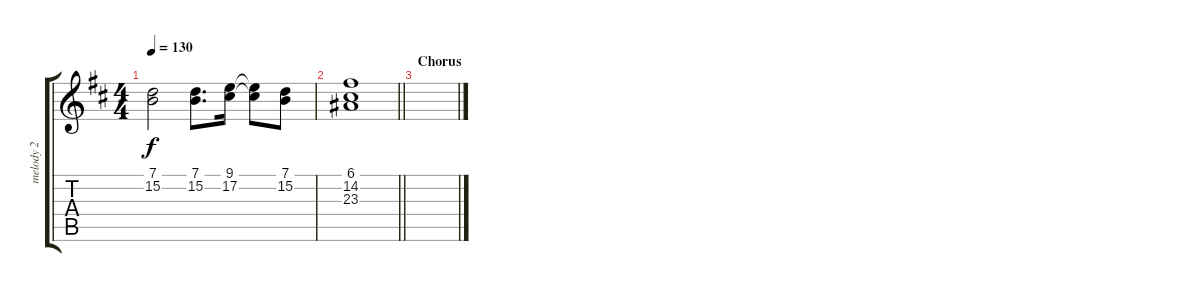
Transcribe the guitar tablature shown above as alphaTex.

\track ("melody 2" "melody 2") {instrument stringensemble1}
\staff {score tabs}
\tuning (E4 B3 G3 D3 A2 E2) {hide}
\ts (4 4)
\tempo 130
\clef g2
\ks bminor
(7.1 15.2).2{dy f} (7.1 15.2).8{d} (9.1 17.2).16 (9.1{t} 17.2{t}).8 (7.1 15.2).8 |
\barLineRight lightlight
(6.1 14.2 23.3).1 |
\section ("" "Chorus")
